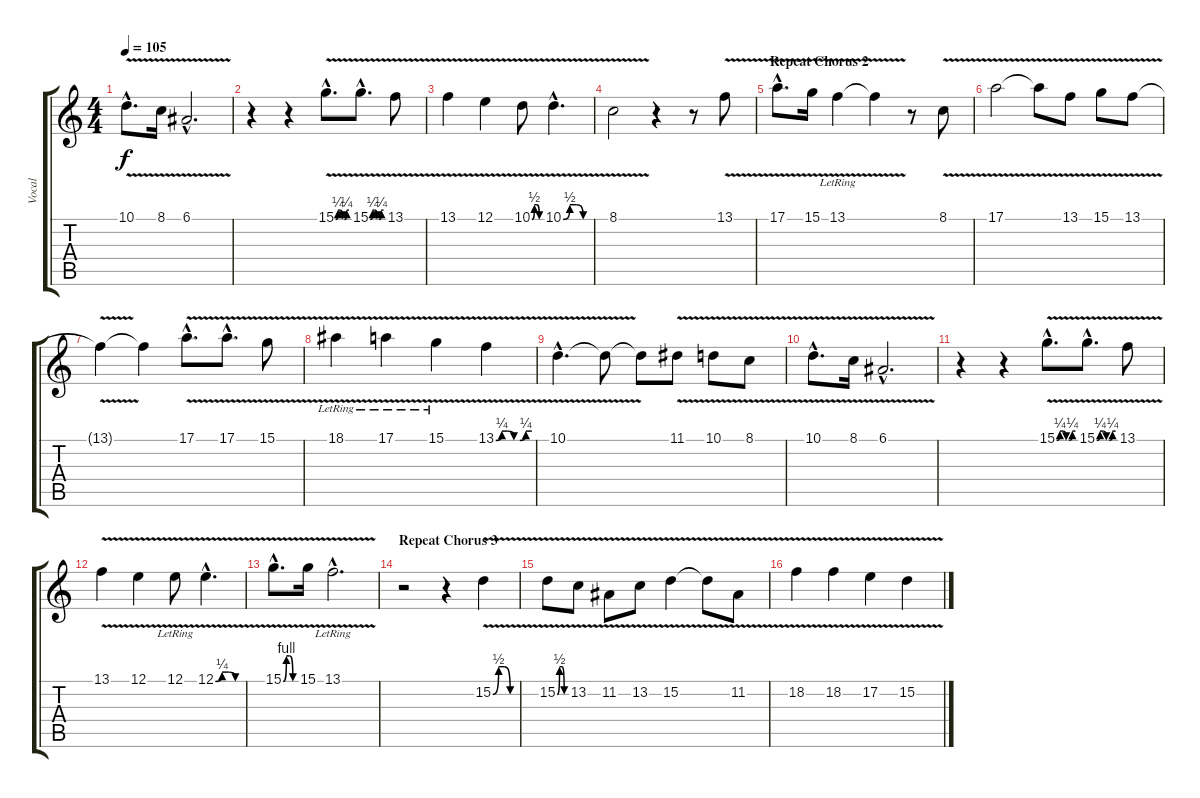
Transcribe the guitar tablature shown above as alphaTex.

\track ("Vocal" "Vocal") {instrument flute}
\staff {score tabs}
\tuning (E4 B3 G3 D3 A2 E2) {hide}
\ts (4 4)
\tempo 105
\clef g2
\ks c
10.1{v hac}.8{d dy f} 8.1{v}.16 6.1{v hac}.2{d} |
r.4 r.4 15.1{be (custom 0 0 10 1 20 1 30 0 40 0 50 1 60 1) v hac}.8{d} 15.1{be (custom 0 0 10 1 20 1 30 0 40 0 50 1 60 1) v hac}.8{d} 13.1{v}.8 |
13.1{v}.4 12.1{v}.4 10.1{be (custom 0 0 15 2 30 2 45 0 60 0) v}.8 10.1{be (custom 0 0 15 2 30 2 45 0 60 0) v hac}.4{d} |
8.1{v}.2 r.4 r.8 13.1{v}.8 |
\section ("" "Repeat Chorus 2")
17.1{v hac}.8{d} 15.1{v}.16 13.1{v lr}.4 13.1{t}.4 r.8 8.1{v}.8 |
17.1{v}.2 17.1{t}.8 13.1{v}.8 15.1{v}.8 13.1{v}.8 |
13.1{t}.4 13.1{t}.4 17.1{v hac}.8{d} 17.1{v hac}.8{d} 15.1{v}.8 |
18.1{v lr}.4 17.1{v lr}.4 15.1{v lr}.4 13.1{be (custom 0 0 10 1 20 1 30 0 40 0 50 1 60 1) v}.4 |
10.1{v hac}.4{d} 10.1{t}.8 10.1{t}.8 11.1{v}.8 10.1{v}.8 8.1{v}.8 |
10.1{v hac}.8{d} 8.1{v}.16 6.1{v hac}.2{d} |
r.4 r.4 15.1{be (custom 0 0 10 1 20 1 30 0 40 0 50 1 60 1) v hac}.8{d} 15.1{be (custom 0 0 10 1 20 1 30 0 40 0 50 1 60 1) v hac}.8{d} 13.1{v}.8 |
13.1{v}.4 12.1{v}.4 12.1{v lr}.8 12.1{be (custom 0 0 15 1 30 1 45 0 60 0) v hac}.4{d} |
15.1{be (custom 0 0 15 4 30 4 45 0 60 0) v hac}.8{d} 15.1{v}.16 13.1{v hac lr}.2{d} |
\section ("" "Repeat Chorus 3")
r.2 r.4 15.2{be (custom 0 0 15 2 30 2 45 0 60 0) v}.4 |
15.2{be (custom 0 0 15 2 30 2 45 0 60 0) v}.8 13.2{v}.8 11.2{v}.8 13.2{v}.8 15.2{v}.4 15.2{t}.8 11.2{v}.8 |
18.2{v}.4 18.2{v}.4 17.2{v}.4 15.2{v}.4
